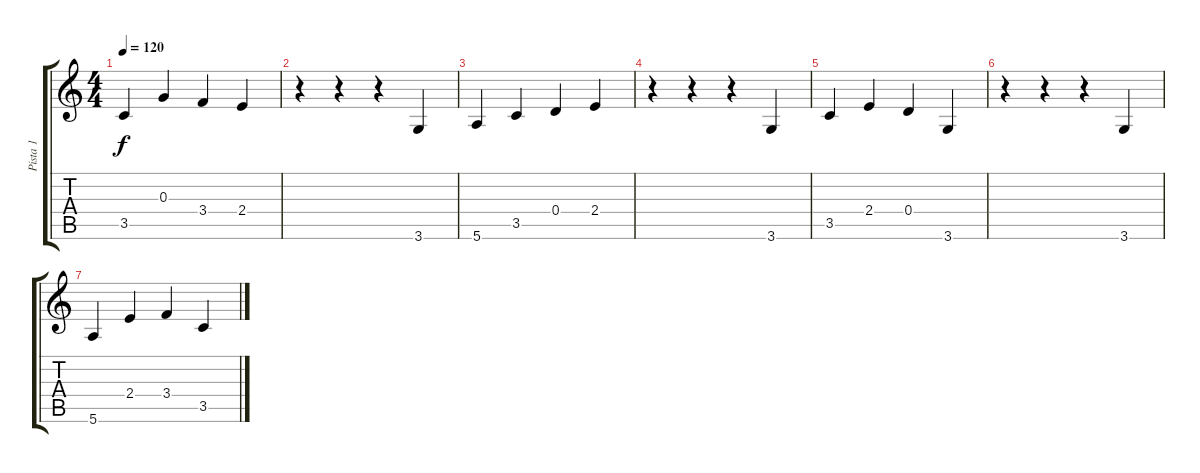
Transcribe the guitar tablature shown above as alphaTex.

\track ("Pista 1" "Pista 1") {instrument acousticguitarsteel}
\staff {score tabs}
\tuning (E4 B3 G3 D3 A2 E2) {hide}
\ts (4 4)
\tempo 120
\clef g2
\ks c
3.5.4{dy f} 0.3.4 3.4.4 2.4.4 |
r.4 r.4 r.4 3.6.4 |
5.6.4 3.5.4 0.4.4 2.4.4 |
r.4 r.4 r.4 3.6.4 |
3.5.4 2.4.4 0.4.4 3.6.4 |
r.4 r.4 r.4 3.6.4 |
5.6.4 2.4.4 3.4.4 3.5.4
